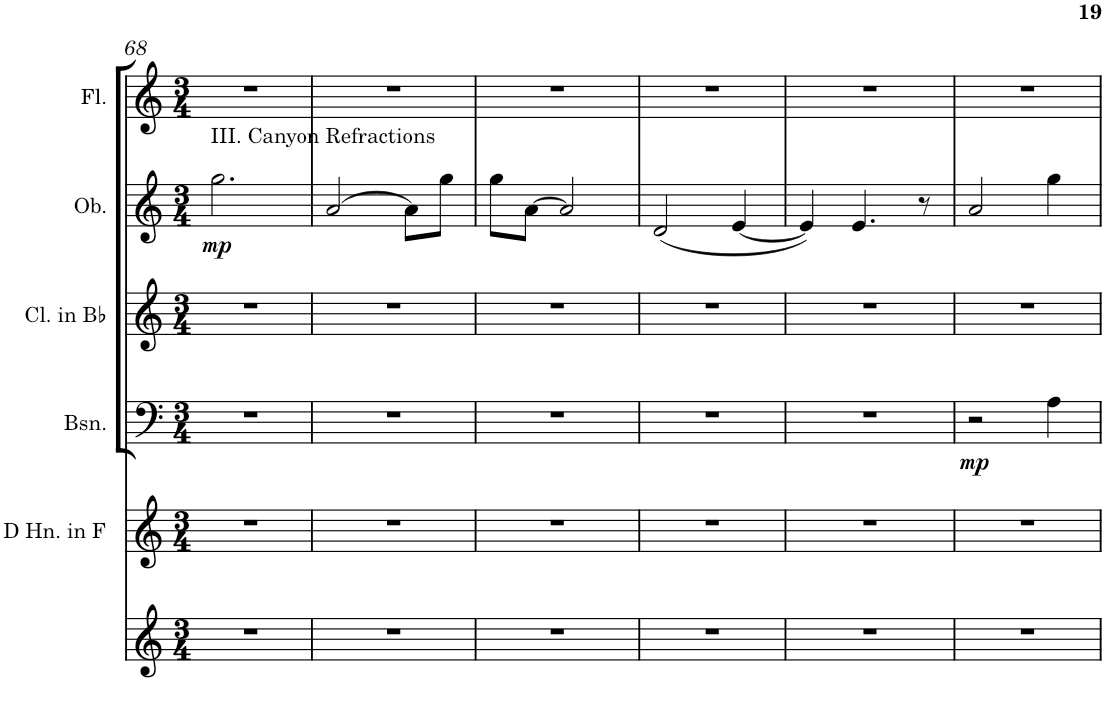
**kern	**kern	**kern	**dynam	**kern	**kern	**dynam	**kern
*part6	*part5	*part4	*part4	*part3	*part2	*part2	*part1
*staff6	*staff5	*staff4	*staff4	*staff3	*staff2	*staff2	*staff1
*I"Cues	*I"Horn in F	*I"Bassoon	*	*I"Clarinet in Bb	*I"Oboe	*	*I"Flute
*	*	*I'Bsn.	*	*I'Cl. in Bb	*I'Ob.	*	*I'Fl.
!!LO:PB:g=z
*clefG2	*clefG2	*clefF4	*	*clefG2	*clefG2	*	*clefG2
*	*Trd4c7	*	*	*Trd1c2	*	*	*
*k[]	*k[]	*k[]	*	*k[]	*k[]	*	*k[]
*M3/4	*M3/4	*M3/4	*	*M3/4	*M3/4	*	*M3/4
=68	=68	=68	=68	=68	=68	=68	=68
!	!	!	!	!	!	!	!LO:TX:b:t=III. Canyon Refractions
!	!	!	!	!	!	!LO:DY:b	!
2.r	2.r	2.r	.	2.r	2.gg\	mp	2.r
=69	=69	=69	=69	=69	=69	=69	=69
2.r	2.r	2.r	.	2.r	[2a/	.	2.r
.	.	.	.	.	8a\L]	.	.
.	.	.	.	.	8gg\J	.	.
=70	=70	=70	=70	=70	=70	=70	=70
2.r	2.r	2.r	.	2.r	8gg\L	.	2.r
.	.	.	.	.	[8a\J	.	.
.	.	.	.	.	2a/]	.	.
=71	=71	=71	=71	=71	=71	=71	=71
2.r	2.r	2.r	.	2.r	(2d/	.	2.r
.	.	.	.	.	[4e/	.	.
=72	=72	=72	=72	=72	=72	=72	=72
2.r	2.r	2.r	.	2.r	4e/])	.	2.r
.	.	.	.	.	4.e/	.	.
.	.	.	.	.	8r	.	.
=73	=73	=73	=73	=73	=73	=73	=73
!	!	!	!LO:DY:b	!	!	!	!
2.r	2.r	2r	mp	2.r	2a/	.	2.r
.	.	4A\	.	.	4gg\	.	.
=	=	=	=	=	=	=	=
*-	*-	*-	*-	*-	*-	*-	*-
